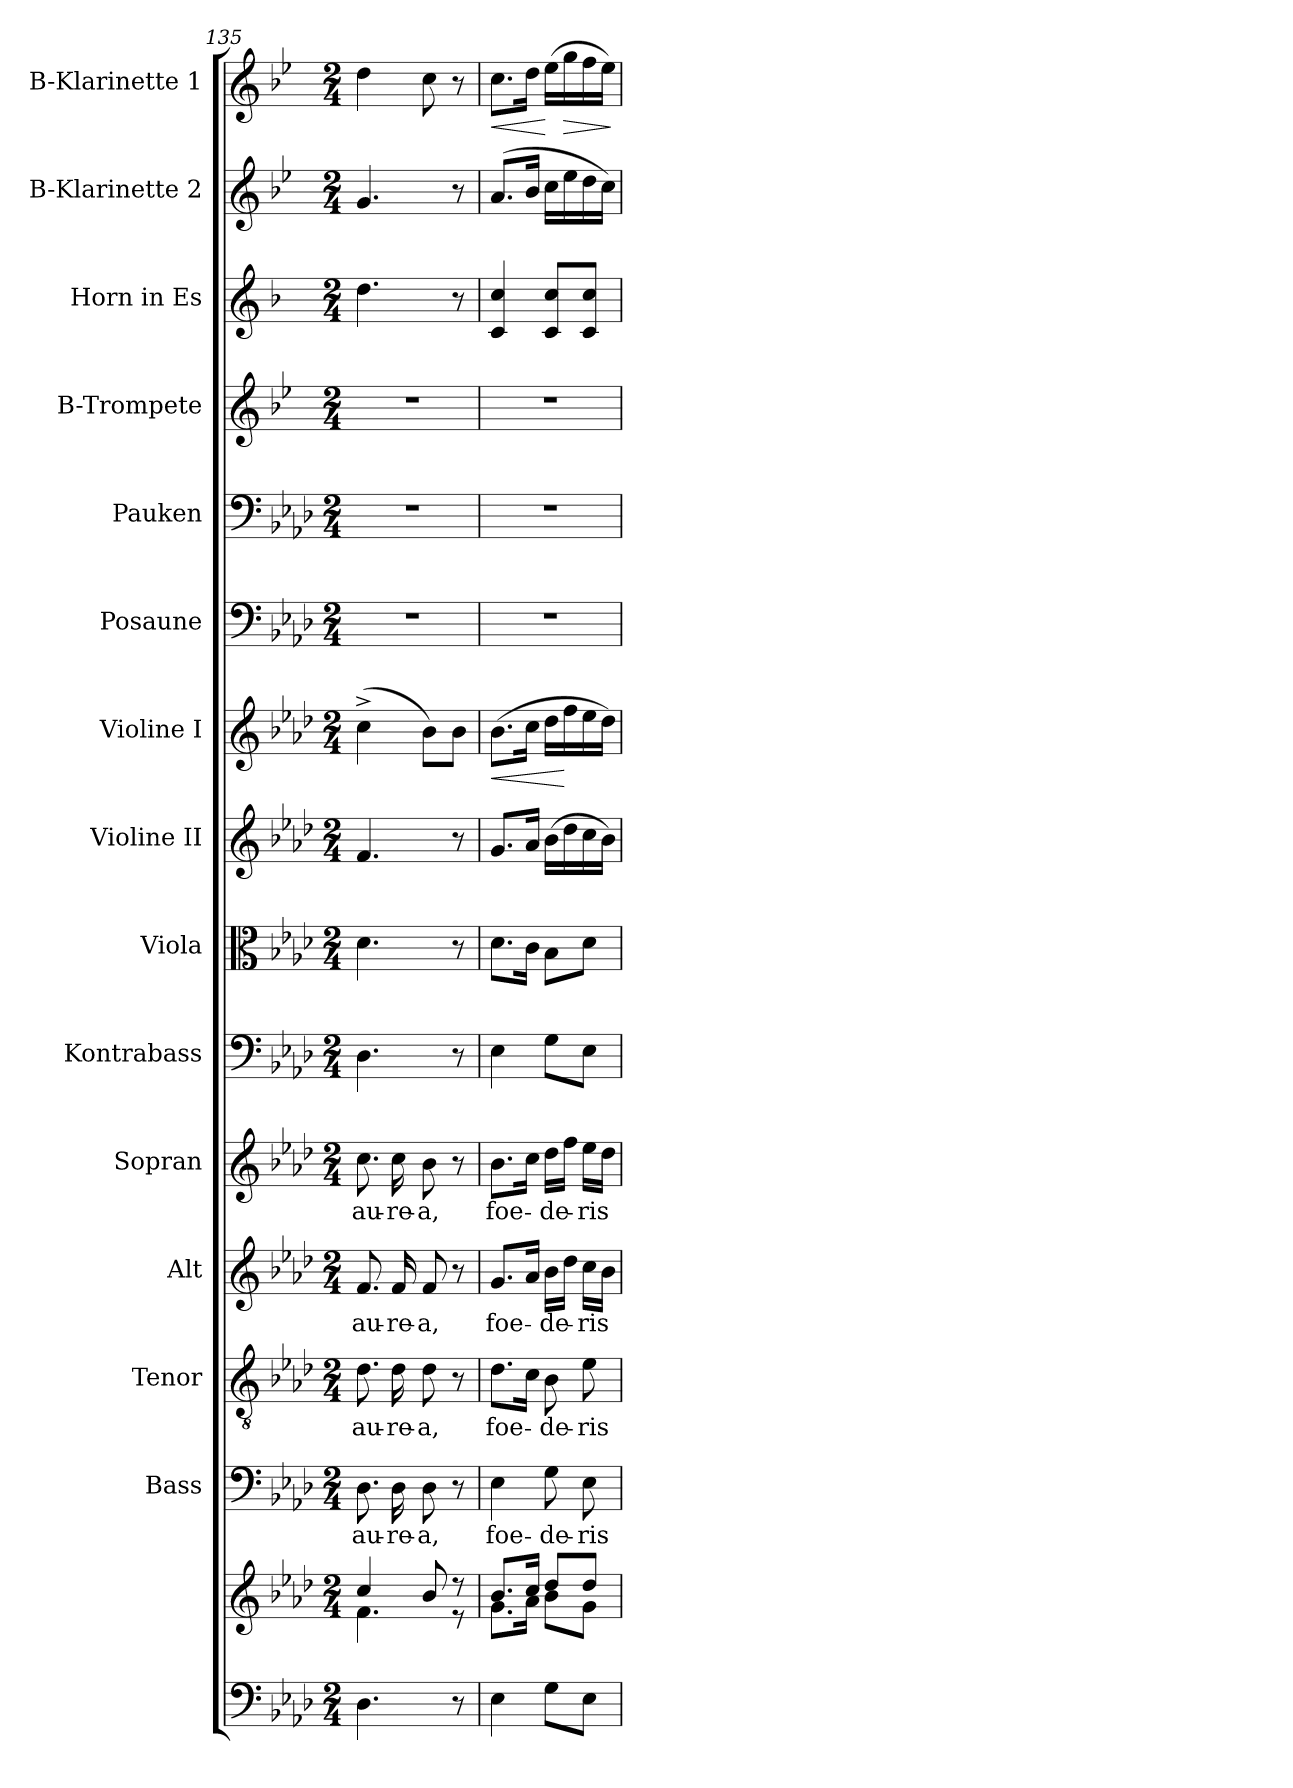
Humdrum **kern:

**kern	**kern	**kern	**text	**kern	**text	**kern	**text	**kern	**text	**kern	**kern	**kern	**kern	**dynam	**kern	**kern	**kern	**kern	**kern	**kern	**dynam
*part15	*part15	*part14	*part14	*part13	*part13	*part12	*part12	*part11	*part11	*part10	*part9	*part8	*part7	*part7	*part6	*part5	*part4	*part3	*part2	*part1	*part1
*staff16	*staff15	*staff14	*staff14	*staff13	*staff13	*staff12	*staff12	*staff11	*staff11	*staff10	*staff9	*staff8	*staff7	*staff7	*staff6	*staff5	*staff4	*staff3	*staff2	*staff1	*staff1
*	*	*I"Bass	*	*I"Tenor	*	*I"Alt	*	*I"Sopran	*	*I"Kontrabass	*I"Viola	*I"Violine II	*I"Violine I	*	*I"Posaune	*I"Pauken	*I"B-Trompete	*I"Horn in Es	*I"B-Klarinette 2	*I"B-Klarinette 1	*
*	*	*I'B.	*	*I'T.	*	*I'A.	*	*I'S.	*	*I'Kb.	*I'Vla.	*I'Vl. II	*I'Vl. I	*	*I'Pos.	*I'Pk.	*I'B Trp.	*	*I'B Kl. 2	*I'B Kl. 1	*
*clefF4	*clefG2	*clefF4	*	*clefGv2	*	*clefG2	*	*clefG2	*	*clefF4	*clefC3	*clefG2	*clefG2	*	*clefF4	*clefF4	*clefG2	*clefG2	*clefG2	*clefG2	*
*	*	*	*	*	*	*	*	*	*	*ITrd7c12	*	*	*	*	*	*	*ITrd1c2	*ITrd5c9	*ITrd1c2	*ITrd1c2	*
*k[b-e-a-d-]	*k[b-e-a-d-]	*k[b-e-a-d-]	*	*k[b-e-a-d-]	*	*k[b-e-a-d-]	*	*k[b-e-a-d-]	*	*k[b-e-a-d-]	*k[b-e-a-d-]	*k[b-e-a-d-]	*k[b-e-a-d-]	*	*k[b-e-a-d-]	*k[b-e-a-d-]	*k[b-e-a-d-]	*k[b-e-a-d-]	*k[b-e-a-d-]	*k[b-e-a-d-]	*
*A-:	*A-:	*A-:	*	*A-:	*	*A-:	*	*A-:	*	*A-:	*A-:	*A-:	*A-:	*	*A-:	*A-:	*A-:	*A-:	*A-:	*A-:	*
*M2/4	*M2/4	*M2/4	*	*M2/4	*	*M2/4	*	*M2/4	*	*M2/4	*M2/4	*M2/4	*M2/4	*	*M2/4	*M2/4	*M2/4	*M2/4	*M2/4	*M2/4	*
=135	=135	=135	=135	=135	=135	=135	=135	=135	=135	=135	=135	=135	=135	=135	=135	=135	=135	=135	=135	=135	=135
*	*^	*	*	*	*	*	*	*	*	*	*	*	*	*	*	*	*	*	*	*	*
!	!	!	!	!LO:LY:b	!	!LO:LY:b	!	!LO:LY:b	!	!LO:LY:b	!	!	!	!	!	!	!	!	!	!	!	!
4.D-\	4cc/	4.f\	8.D-\	au-	8.d-\	au-	8.f/	au-	8.cc\	au-	4.DD-\	4.d-\	4.f/	(>4cc^>\	.	2r	2r	2r	4.f\	4.f/	4cc\	.
!	!	!	!	!LO:LY:b	!	!LO:LY:b	!	!LO:LY:b	!	!LO:LY:b	!	!	!	!	!	!	!	!	!	!	!	!
.	.	.	16D-\	-re-	16d-\	-re-	16f/	-re-	16cc\	-re-	.	.	.	.	.	.	.	.	.	.	.	.
!	!	!	!	!LO:LY:b	!	!LO:LY:b	!	!LO:LY:b	!	!LO:LY:b	!	!	!	!	!	!	!	!	!	!	!	!
.	8b-/	.	8D-\	-a,	8d-\	-a,	8f/	-a,	8b-\	-a,	.	.	.	8b-\L)	.	.	.	.	.	.	8b-\	.
8r	8r	8r	8r	.	8r	.	8r	.	8r	.	8r	8r	8r	8b-\J	.	.	.	.	8r	8r	8r	.
=136	=136	=136	=136	=136	=136	=136	=136	=136	=136	=136	=136	=136	=136	=136	=136	=136	=136	=136	=136	=136	=136	=136
!	!	!	!	!LO:LY:b	!	!LO:LY:b	!	!LO:LY:b	!	!LO:LY:b	!	!	!	!	!LO:HP:b	!	!	!	!	!	!	!LO:HP:b
4E-\	8.b-/L	8.g\L	4E-\	foe-	8.d-\L	foe-	8.g/L	foe-	8.b-\L	foe-	4EE-\	8.d-\L	8.g/L	(>8.b-\L	<	2r	2r	2r	4E-/ 4e-/	(>8.g/L	8.b-\L	<
.	16cc/Jk	16a-\Jk	.	.	16c\Jk	.	16a-/Jk	.	16cc\Jk	.	.	16c\Jk	16a-/Jk	16cc\Jk	.	.	.	.	.	16a-/Jk	16cc\Jk	.
!	!	!	!	!LO:LY:b	!	!LO:LY:b	!	!LO:LY:b	!	!LO:LY:b	!	!	!	!	!	!	!	!	!	!	!	!
8G\L	8dd-/L	8b-\L	8G\	-de-	8B-\	-de-	16b-\LL	-de-	16dd-\LL	-de-	8GG\L	8B-\L	(>16b-\LL	16dd-\LL	.	.	.	.	8E-/ 8e-/L	16b-\LL	(>16dd-\LL	[
!	!	!	!	!	!	!	!	!	!	!	!	!	!	!	!	!	!	!	!	!	!	!LO:HP:b
.	.	.	.	.	.	.	16dd-\JJ	.	16ff\JJ	.	.	.	16dd-\	16ff\	[	.	.	.	.	16dd-\	16ff\	>
!	!	!	!	!LO:LY:b	!	!LO:LY:b	!	!LO:LY:b	!	!LO:LY:b	!	!	!	!	!	!	!	!	!	!	!	!
8E-\J	8dd-/J	8g\J	8E-\	-ris	8e-\	-ris	16cc\LL	-ris	16ee-\LL	-ris	8EE-\J	8d-\J	16cc\	16ee-\	.	.	.	.	8E-/ 8e-/J	16cc\	16ee-\	.
.	.	.	.	.	.	.	16b-\JJ	.	16dd-\JJ	.	.	.	16b-\JJ)	16dd-\JJ)	.	.	.	.	.	16b-\JJ)	16dd-\JJ)	.
*	*v	*v	*	*	*	*	*	*	*	*	*	*	*	*	*	*	*	*	*	*	*	*
.	.	.	.	.	.	.	.	.	.	.	.	.	.	.	.	.	.	.	.	.	]
=	=	=	=	=	=	=	=	=	=	=	=	=	=	=	=	=	=	=	=	=	=
*-	*-	*-	*-	*-	*-	*-	*-	*-	*-	*-	*-	*-	*-	*-	*-	*-	*-	*-	*-	*-	*-
